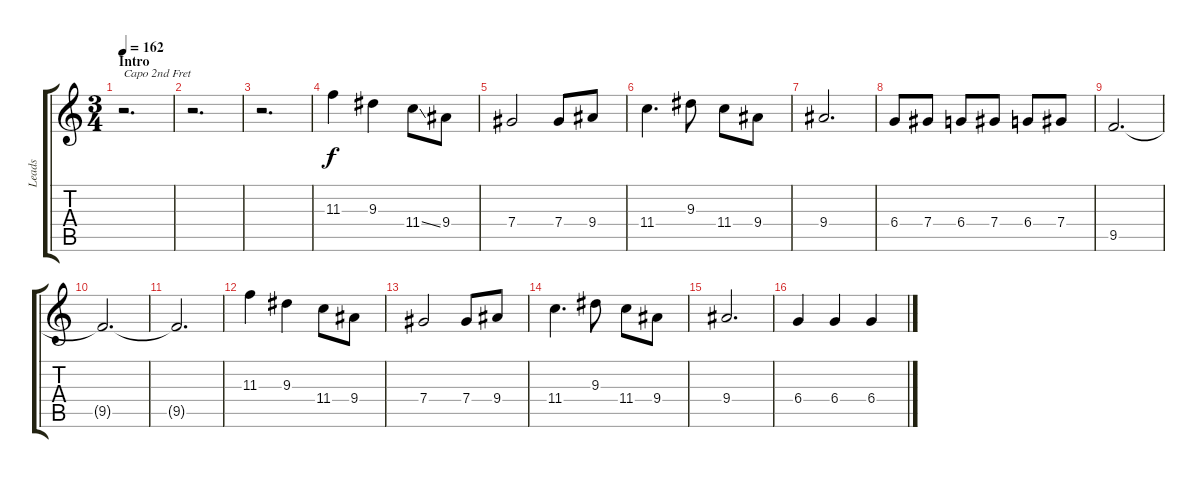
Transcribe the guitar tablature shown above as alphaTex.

\track ("Leads" "Leads") {instrument acousticguitarsteel}
\staff {score tabs}
\tuning (Eb4 Bb3 Gb3 Db3 Ab2 Eb2) {hide}
\ts (3 4)
\section ("" "Intro")
\tempo 162
\clef g2
\ks c
r.2{d txt "Capo 2nd Fret" dy f instrument acousticguitarsteel} |
r.2{d} |
r.2{d} |
11.3.4 9.3.4 11.4{ss}.8 9.4.8 |
7.4.2 7.4.8 9.4.8 |
11.4.4{d} 9.3.8 11.4.8 9.4.8 |
9.4.2{d} |
6.4.8 7.4.8 6.4.8 7.4.8 6.4.8 7.4.8 |
9.5.2{d} |
9.5{t}.2{d} |
9.5{t}.2{d} |
11.3.4 9.3.4 11.4.8 9.4.8 |
7.4.2 7.4.8 9.4.8 |
11.4.4{d} 9.3.8 11.4.8 9.4.8 |
9.4.2{d} |
6.4.4 6.4.4 6.4.4
